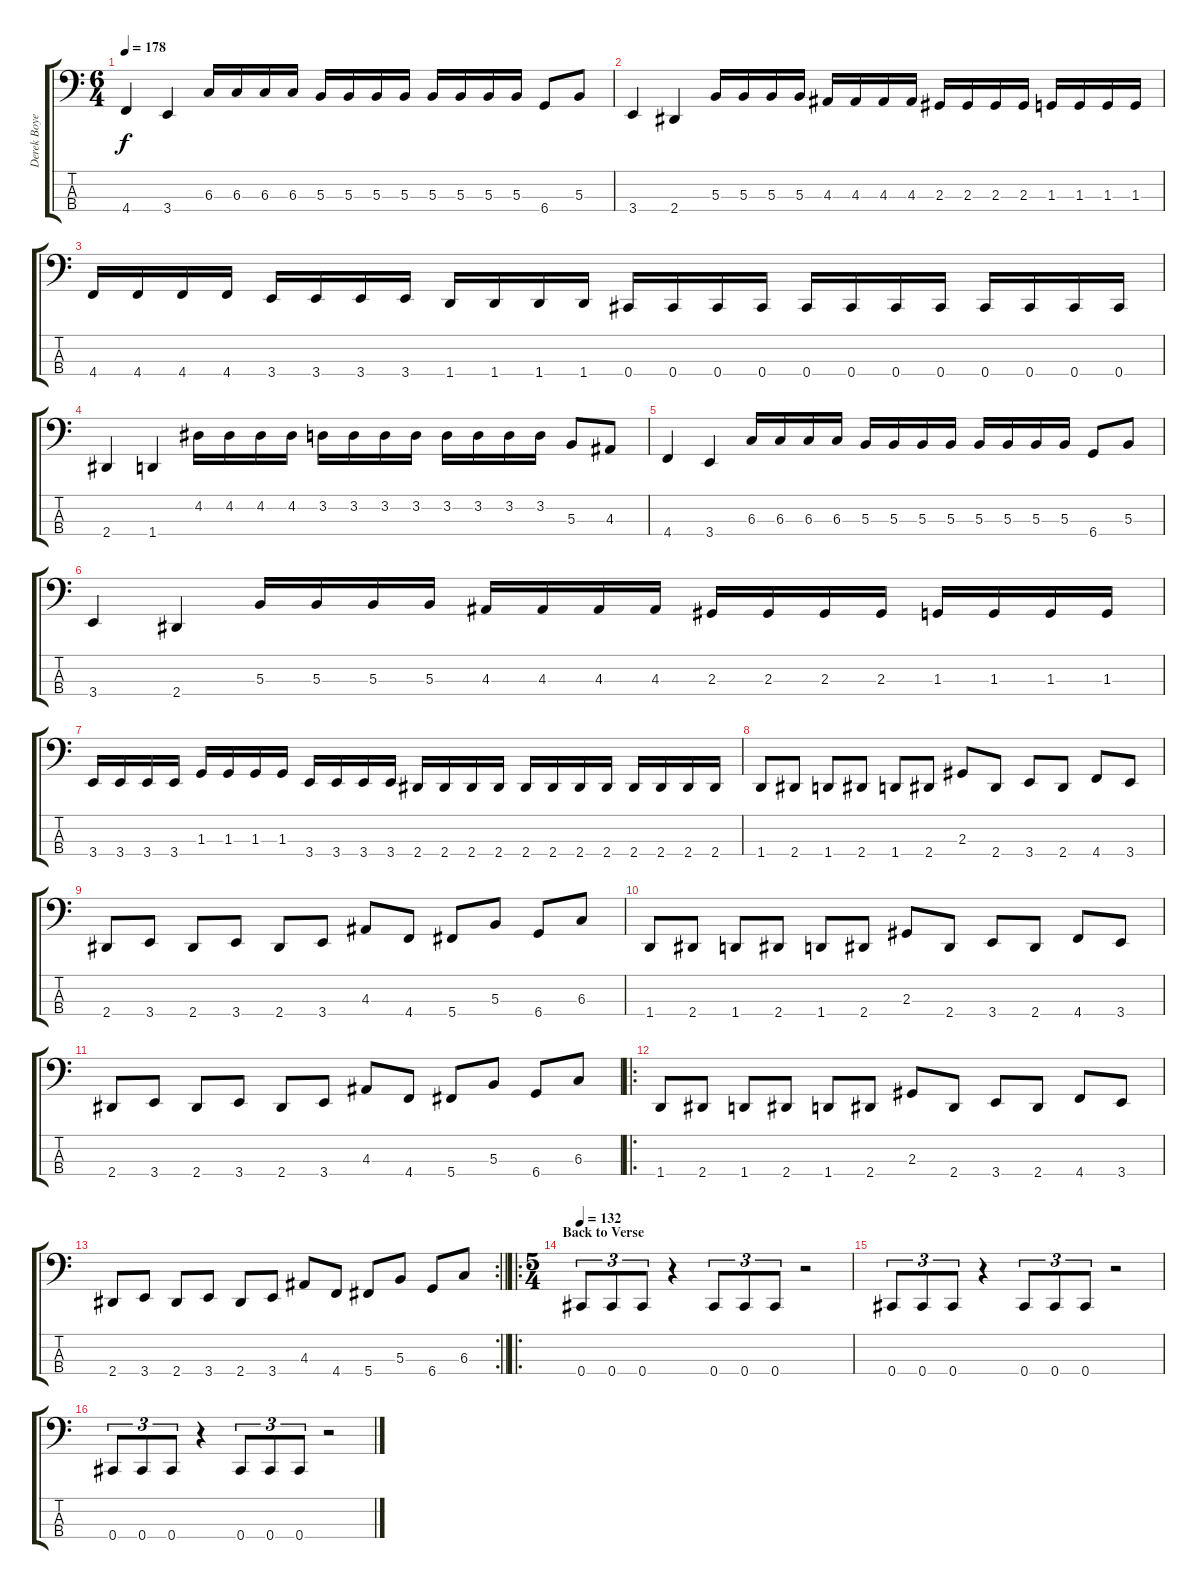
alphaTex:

\track ("Derek Boyer" "Derek Boye") {instrument electricbassfinger}
\staff {score tabs}
\tuning (E2 B1 Gb1 Db1) {hide}
\ts (6 4)
\tempo 178
\clef f4
\ks c
4.4.4{dy f} 3.4.4 6.3.16 6.3.16 6.3.16 6.3.16 5.3.16 5.3.16 5.3.16 5.3.16 5.3.16 5.3.16 5.3.16 5.3.16 6.4.8 5.3.8 |
3.4.4 2.4.4 5.3.16 5.3.16 5.3.16 5.3.16 4.3.16 4.3.16 4.3.16 4.3.16 2.3.16 2.3.16 2.3.16 2.3.16 1.3.16 1.3.16 1.3.16 1.3.16 |
4.4.16 4.4.16 4.4.16 4.4.16 3.4.16 3.4.16 3.4.16 3.4.16 1.4.16 1.4.16 1.4.16 1.4.16 0.4.16 0.4.16 0.4.16 0.4.16 0.4.16 0.4.16 0.4.16 0.4.16 0.4.16 0.4.16 0.4.16 0.4.16 |
2.4.4 1.4.4 4.2.16 4.2.16 4.2.16 4.2.16 3.2.16 3.2.16 3.2.16 3.2.16 3.2.16 3.2.16 3.2.16 3.2.16 5.3.8 4.3.8 |
4.4.4 3.4.4 6.3.16 6.3.16 6.3.16 6.3.16 5.3.16 5.3.16 5.3.16 5.3.16 5.3.16 5.3.16 5.3.16 5.3.16 6.4.8 5.3.8 |
3.4.4 2.4.4 5.3.16 5.3.16 5.3.16 5.3.16 4.3.16 4.3.16 4.3.16 4.3.16 2.3.16 2.3.16 2.3.16 2.3.16 1.3.16 1.3.16 1.3.16 1.3.16 |
3.4.16 3.4.16 3.4.16 3.4.16 1.3.16 1.3.16 1.3.16 1.3.16 3.4.16 3.4.16 3.4.16 3.4.16 2.4.16 2.4.16 2.4.16 2.4.16 2.4.16 2.4.16 2.4.16 2.4.16 2.4.16 2.4.16 2.4.16 2.4.16 |
1.4.8 2.4.8 1.4.8 2.4.8 1.4.8 2.4.8 2.3.8 2.4.8 3.4.8 2.4.8 4.4.8 3.4.8 |
2.4.8 3.4.8 2.4.8 3.4.8 2.4.8 3.4.8 4.3.8 4.4.8 5.4.8 5.3.8 6.4.8 6.3.8 |
1.4.8 2.4.8 1.4.8 2.4.8 1.4.8 2.4.8 2.3.8 2.4.8 3.4.8 2.4.8 4.4.8 3.4.8 |
2.4.8 3.4.8 2.4.8 3.4.8 2.4.8 3.4.8 4.3.8 4.4.8 5.4.8 5.3.8 6.4.8 6.3.8 |
\ro
1.4.8 2.4.8 1.4.8 2.4.8 1.4.8 2.4.8 2.3.8 2.4.8 3.4.8 2.4.8 4.4.8 3.4.8 |
\rc 2
\barLineRight lightlight
2.4.8 3.4.8 2.4.8 3.4.8 2.4.8 3.4.8 4.3.8 4.4.8 5.4.8 5.3.8 6.4.8 6.3.8 |
\ro
\ts (5 4)
\section ("" "Back to Verse")
\tempo 132
0.4.8{tu (3 2)} 0.4.8{tu (3 2)} 0.4.8{tu (3 2)} r.4 0.4.8{tu (3 2)} 0.4.8{tu (3 2)} 0.4.8{tu (3 2)} r.2 |
0.4.8{tu (3 2)} 0.4.8{tu (3 2)} 0.4.8{tu (3 2)} r.4 0.4.8{tu (3 2)} 0.4.8{tu (3 2)} 0.4.8{tu (3 2)} r.2 |
0.4.8{tu (3 2)} 0.4.8{tu (3 2)} 0.4.8{tu (3 2)} r.4 0.4.8{tu (3 2)} 0.4.8{tu (3 2)} 0.4.8{tu (3 2)} r.2
